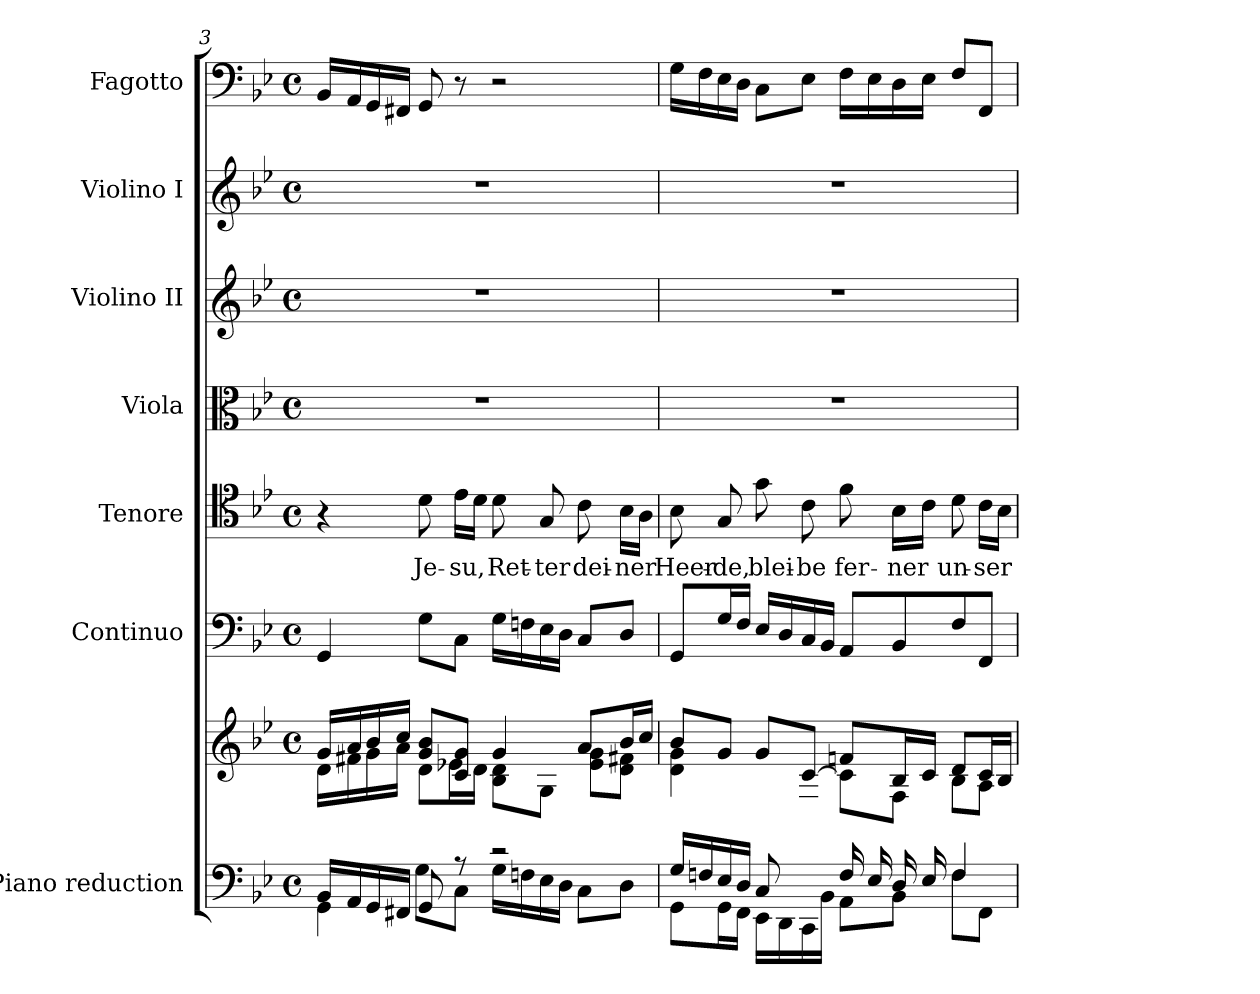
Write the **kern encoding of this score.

**kern	**kern	**kern	**kern	**text	**kern	**kern	**kern	**kern
*part7	*part7	*part6	*part5	*part5	*part4	*part3	*part2	*part1
*staff8	*staff7	*staff6	*staff5	*staff5	*staff4	*staff3	*staff2	*staff1
*I"Piano reduction	*	*I"Continuo	*I"Tenore	*	*I"Viola	*I"Violino II	*I"Violino I	*I"Fagotto
*I'Pno	*	*	*	*	*I'Vla	*I'Vln	*I'Vln	*
*clefF4	*clefG2	*clefF4	*clefC4	*	*clefC3	*clefG2	*clefG2	*clefF4
*k[b-e-]	*k[b-e-]	*k[b-e-]	*k[b-e-]	*	*k[b-e-]	*k[b-e-]	*k[b-e-]	*k[b-e-]
*M4/4	*M4/4	*M4/4	*M4/4	*	*M4/4	*M4/4	*M4/4	*M4/4
*met(c)	*met(c)	*met(c)	*met(c)	*	*met(c)	*met(c)	*met(c)	*met(c)
=3	=3	=3	=3	=3	=3	=3	=3	=3
*^	*^	*	*	*	*	*	*	*
16BB-/LL	4GG\	16g/LL	16d\LL	4GG/	4r	.	1r	1r	1r	16BB-/LL
16AA/	.	16a/	16f#X\	.	.	.	.	.	.	16AA/
16GG/	.	16b-/	16g\	.	.	.	.	.	.	16GG/
16FF#X/JJ	.	16cc/JJ	16a\JJ	.	.	.	.	.	.	16FF#X/JJ
!	!	!	!	!	!	!LO:LY:b	!	!	!	!
8GG/	8G\L	8g/ 8b-/L	8d\L	8G\L	8d\	Je-	.	.	.	8GG/
!	!	!	!	!	!	!LO:LY:b	!	!	!	!
8r	8C\J	8c/ 8g/J	16e-X\L	8C\J	16e-\LL	-su,	.	.	.	8r
.	.	.	16d\JJ	.	16d\JJ	.	.	.	.	.
!	!	!	!	!	!	!LO:LY:b	!	!	!	!
2r	16G\LL	4g/	8B-\ 8d\L	16G\LL	8d\	Ret-	.	.	.	2r
.	16Fn\	.	.	16Fn\	.	.	.	.	.	.
!	!	!	!	!	!	!LO:LY:b	!	!	!	!
.	16E-\	.	8G\J	16E-\	8G/	-ter	.	.	.	.
.	16D\JJ	.	.	16D\JJ	.	.	.	.	.	.
!	!	!	!	!	!	!LO:LY:b	!	!	!	!
.	8C\L	8a/L	8e-\ 8g\L	8C/L	8c\	dei-	.	.	.	.
!	!	!	!	!	!	!LO:LY:b	!	!	!	!
.	8D\J	16b-/L	8d\ 8f#X\J	8D/J	16B-\LL	-ner	.	.	.	.
.	.	16cc/JJ	.	.	16A\JJ	.	.	.	.	.
=4	=4	=4	=4	=4	=4	=4	=4	=4	=4	=4
*	*	*	*^	*	*	*	*	*	*	*
!	!	!	!	!	!	!	!LO:LY:b	!	!	!	!
16G/LL	8GG\L	8b-/L	4d\ 4g\	4.ryy	8GG/L	8B-\	Heer-	1r	1r	1r	16G\LL
16Fn/	.	.	.	.	.	.	.	.	.	.	16F\
!	!	!	!	!	!	!	!LO:LY:b	!	!	!	!
16E-/	16GG\L	8g/J	.	.	16G/L	8G/	-de,	.	.	.	16E-\
16D/JJ	16FF\JJ	.	.	.	16F/JJ	.	.	.	.	.	16D\JJ
!	!	!	!	!	!	!	!LO:LY:b	!	!	!	!
8C/L	16EE-\LL	8g/L	4ryy	.	16E-/LL	8g\	blei-	.	.	.	8C\L
.	16DD\	.	.	.	16D/	.	.	.	.	.	.
!	!	!	!	!	!	!	!LO:LY:b	!	!	!	!
8ryy	16CC\	[<8c/J	.	8E-\J	16C/	8c\	-be	.	.	.	8E-\J
.	16BB-\JJ	.	.	.	16BB-/JJ	.	.	.	.	.	.
!	!	!	!	!	!	!	!LO:LY:b	!	!	!	!
16F/LL	8AA\L	8fn/L	8c\L]	2ryy	8AA/L	8f\	fer-	.	.	.	16F\LL
16E-/	.	.	.	.	.	.	.	.	.	.	16E-\
!	!	!	!	!	!	!	!LO:LY:b	!	!	!	!
16D/	8BB-\J	16B-/L	8F\J	.	8BB-/	16B-\LL	-ner	.	.	.	16D\
16E-/JJ	.	16c/JJ	.	.	.	16c\JJ	.	.	.	.	16E-\JJ
!	!	!	!	!	!	!	!LO:LY:b	!	!	!	!
4F/	8F\L	8d/L	8B-\L	.	8F/	8d\	un-	.	.	.	8F/L
!	!	!	!	!	!	!	!LO:LY:b	!	!	!	!
.	8FF\J	16c/L	8A\J	.	8FF/J	16c\LL	-ser	.	.	.	8FF/J
.	.	16B-/JJ	.	.	.	16B-\JJ	.	.	.	.	.
*v	*v	*	*	*	*	*	*	*	*	*	*
*	*v	*v	*v	*	*	*	*	*	*	*
=	=	=	=	=	=	=	=	=
*-	*-	*-	*-	*-	*-	*-	*-	*-
